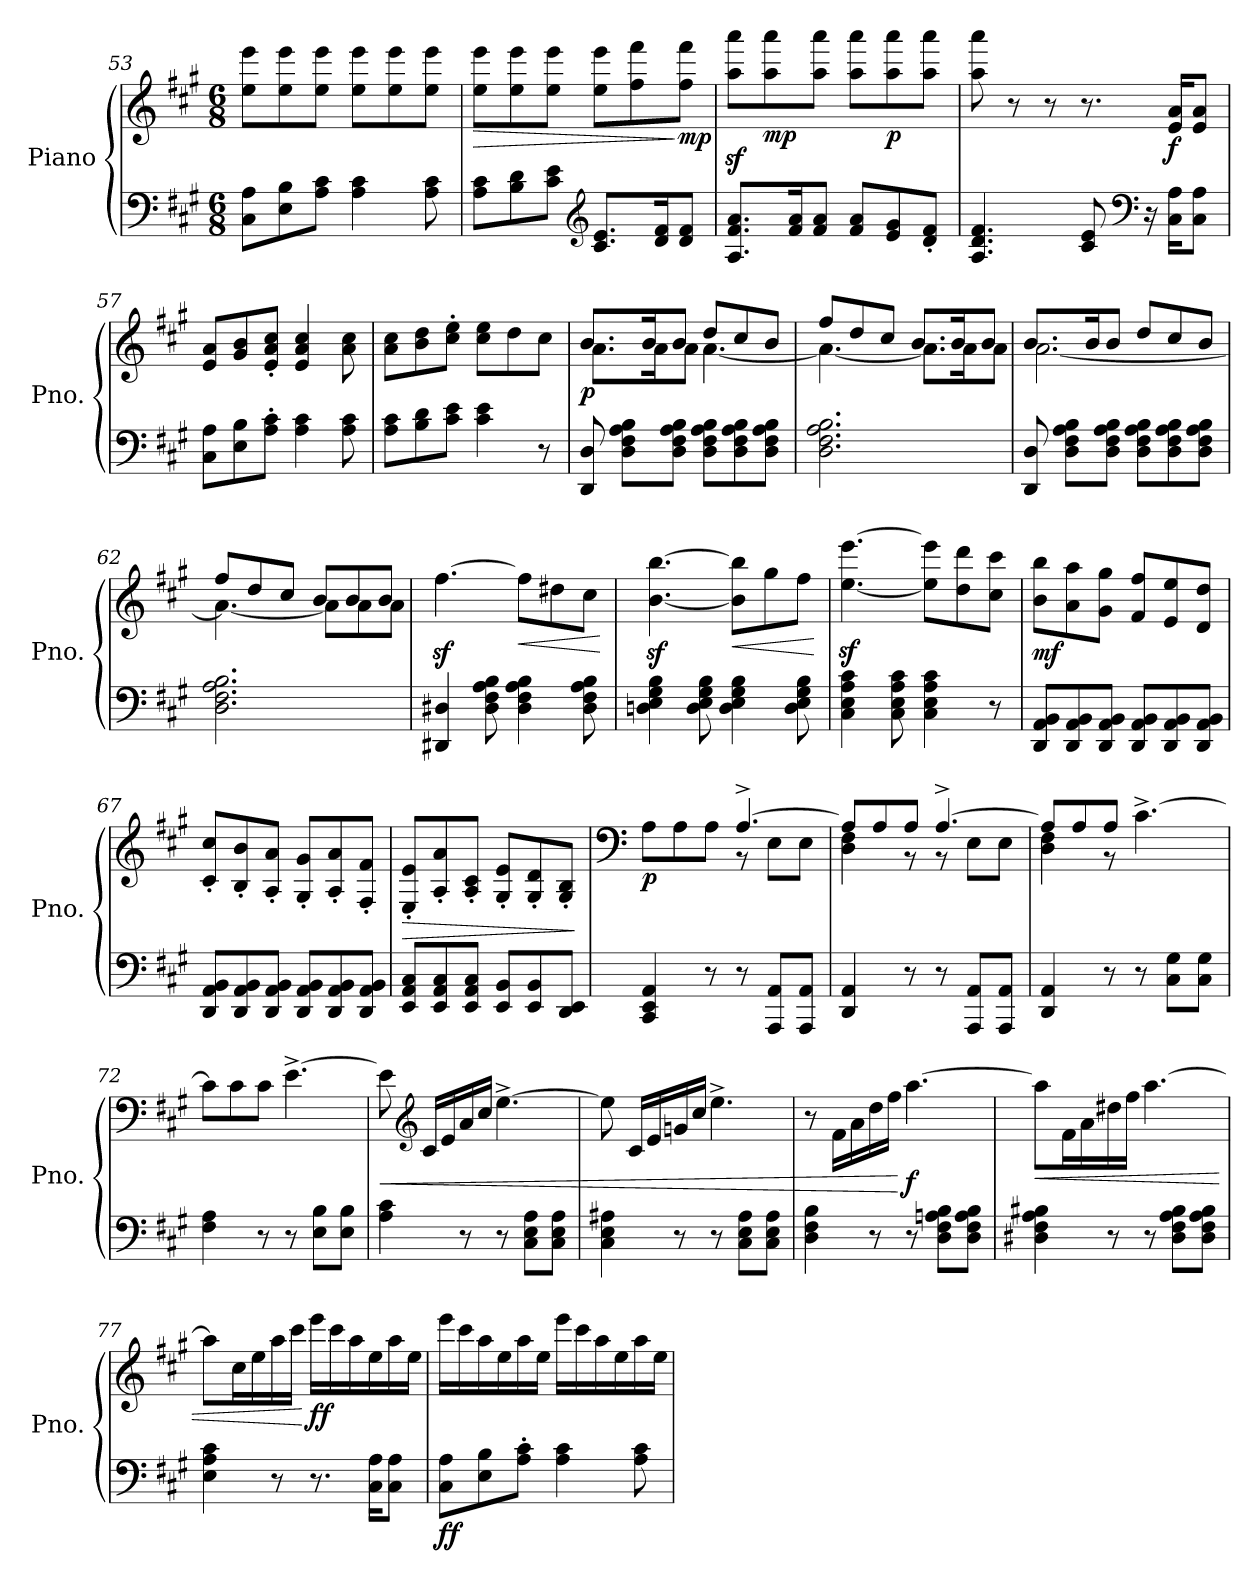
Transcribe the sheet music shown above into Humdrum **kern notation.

**kern	**kern	**dynam
*part1	*part1	*part1
*staff2	*staff1	*staff1/2
*I"Piano	*	*
*I'Pno.	*	*
!!LO:PB:g=z
*clefF4	*clefG2	*
*k[f#c#g#]	*k[f#c#g#]	*
*M6/8	*M6/8	*
=53	=53	=53
8C#\ 8A\L	8ee\ 8eee\L	.
8E\ 8B\	8ee\ 8eee\	.
8A\ 8c#\J	8ee\ 8eee\J	.
4A\ 4c#\	8ee\ 8eee\L	.
.	8ee\ 8eee\	.
8A\ 8c#\	8ee\ 8eee\J	.
=54	=54	=54
!	!	!LO:HP:b
8A\ 8c#\L	8ee\ 8eee\L	>
8B\ 8d\	8ee\ 8eee\	.
8c#\ 8e\J	8ee\ 8eee\J	.
*clefG2	*	*
8.c#/ 8.e/L	8ee\ 8eee\L	.
.	8ff#\ 8fff#\	.
16d/ 16f#/K	.	.
!	!	!LO:DY:n=1:b
8d/ 8f#/J	8ff#\ 8fff#\J	] mp
=55	=55	=55
8.A/ 8.f#/ 8.a/L	8aa\z< 8aaa\z<L	.
!	!	!LO:DY:b
.	8aa\ 8aaa\	mp
16f#/ 16a/K	.	.
8f#/ 8a/J	8aa\ 8aaa\J	.
8f#/ 8a/L	8aa\ 8aaa\L	.
!	!	!LO:DY:b
8e/ 8g#/	8aa\ 8aaa\	p
8d/' 8f#/'J	8aa\ 8aaa\J	.
=56	=56	=56
4.A/ 4.d/ 4.f#/	8aa\ 8aaa\	.
.	8r	.
.	8r	.
8c#/ 8e/	8.r	.
*clefF4	*	*
16r	.	.
!	!	!LO:DY:b
16C#\ 16A\KL	16e/ 16a/KL	f
8C#\ 8A\J	8e/ 8a/J	.
=57	=57	=57
8C#\ 8A\L	8e/ 8a/L	.
8E\ 8B\	8g#/ 8b/	.
8A\' 8c#\'J	8e/' 8a/' 8cc#/'J	.
4A\ 4c#\	4e/ 4a/ 4cc#/	.
8A\ 8c#\	8a\ 8cc#\	.
!!LO:LB:g=z
=58	=58	=58
8A\ 8c#\L	8a\ 8cc#\L	.
8B\ 8d\	8b\ 8dd\	.
8c#\ 8e\J	8cc#\' 8ee\'J	.
4c#\ 4e\	8cc#\ 8ee\L	.
.	8dd\	.
8r	8cc#\J	.
=59	=59	=59
*	*^	*
!	!	!	!LO:DY:b
8DD/ 8D/	8.b/L	8.a\L	p
8D\ 8F#\ 8A\ 8B\L	.	.	.
.	16b/K	16a\K	.
8D\ 8F#\ 8A\ 8B\J	8b/J	8a\J	.
8D\ 8F#\ 8A\ 8B\L	8dd/L	[4.a\	.
8D\ 8F#\ 8A\ 8B\	8cc#/	.	.
8D\ 8F#\ 8A\ 8B\J	8b/J	.	.
=60	=60	=60	=60
2.D\ 2.F#\ 2.A\ 2.B\	8ff#/L	4.a\_	.
.	8dd/	.	.
.	8cc#/J	.	.
.	8.b/L	8.a\L]	.
.	16b/K	16a\K	.
.	8b/J	8a\J	.
=61	=61	=61	=61
8DD/ 8D/	8.b/L	[2.a\	.
8D\ 8F#\ 8A\ 8B\L	.	.	.
.	16b/K	.	.
8D\ 8F#\ 8A\ 8B\J	8b/J	.	.
8D\ 8F#\ 8A\ 8B\L	8dd/L	.	.
8D\ 8F#\ 8A\ 8B\	8cc#/	.	.
8D\ 8F#\ 8A\ 8B\J	8b/J	.	.
=62	=62	=62	=62
2.D\ 2.F#\ 2.A\ 2.B\	8ff#/L	4.a\_	.
.	8dd/	.	.
.	8cc#/J	.	.
.	8b/L	8a\L]	.
.	8b/	8a\	.
.	8b/J	8a\J	.
*	*v	*v	*
!!LO:LB:g=z
=63	=63	=63
4DD#X/ 4D#X/	[4.ff#z<\	.
8D#\ 8F#\ 8A\ 8B\	.	.
!	!	!LO:HP:b
4D#\ 4F#\ 4A\ 4B\	8ff#\L]	<
.	8dd#X\	.
8D#\ 8F#\ 8A\ 8B\	8cc#\J	.
.	.	[
=64	=64	=64
4Dn\ 4E\ 4G#\ 4B\	[4.b\z< [4.bb\z<	.
8D\ 8E\ 8G#\ 8B\	.	.
!	!	!LO:HP:b
4D\ 4E\ 4G#\ 4B\	8b\] 8bb\]L	<
.	8gg#\	.
8D\ 8E\ 8G#\ 8B\	8ff#\J	.
.	.	[
=65	=65	=65
4C#\ 4E\ 4A\ 4c#\	[4.ee\z< [4.eee\z<	.
8C#\ 8E\ 8A\ 8c#\	.	.
4C#\ 4E\ 4A\ 4c#\	8ee\] 8eee\]L	.
.	8dd\ 8ddd\	.
8r	8cc#\ 8ccc#\J	.
=66	=66	=66
!	!	!LO:DY:b
8DD/ 8AA/ 8BB/L	8b\ 8bb\L	mf
8DD/ 8AA/ 8BB/	8a\ 8aa\	.
8DD/ 8AA/ 8BB/J	8g#\ 8gg#\J	.
8DD/ 8AA/ 8BB/L	8f#/ 8ff#/L	.
8DD/ 8AA/ 8BB/	8e/ 8ee/	.
8DD/ 8AA/ 8BB/J	8d/ 8dd/J	.
!!LO:LB:g=z
=67	=67	=67
8DD/ 8AA/ 8BB/L	8c#/' 8cc#/'L	.
8DD/ 8AA/ 8BB/	8B/' 8b/'	.
8DD/ 8AA/ 8BB/J	8A/' 8a/'J	.
8DD/ 8AA/ 8BB/L	8G#/' 8g#/'L	.
8DD/ 8AA/ 8BB/	8A/' 8a/'	.
8DD/ 8AA/ 8BB/J	8F#/' 8f#/'J	.
=68	=68	=68
!	!	!LO:HP:b
8EE/ 8AA/ 8C#/L	8E/' 8e/'L	>
8EE/ 8AA/ 8C#/	8A/' 8a/'	.
8EE/ 8AA/ 8C#/J	8A/' 8c#/'J	.
8EE/ 8BB/L	8G#/' 8e/'L	.
8EE/ 8BB/	8G#/' 8d/'	.
8DD/ 8EE/J	8G#/' 8B/'J	.
.	.	]
=69	=69	=69
*	*clefF4	*
*	*^	*
!	!	!	!LO:DY:b
4CC#/ 4EE/ 4AA/	8A\L	4.rCCyy	p
.	8A\	.	.
8r	8A\J	.	.
8r	[4.A^/	8r	.
8AAA/ 8AA/L	.	8E\L	.
8AAA/ 8AA/J	.	8E\J	.
=70	=70	=70	=70
4DD/ 4AA/	8A/L]	4D\ 4F#\	.
.	8A/	.	.
8r	8A/J	8r	.
8r	[4.A^/	8r	.
8AAA/ 8AA/L	.	8E\L	.
8AAA/ 8AA/J	.	8E\J	.
!!LO:LB:g=z	!!
=71	=71	=71	=71
4DD/ 4AA/	8A/L]	4D\ 4F#\	.
.	8A/	.	.
8r	8A/J	8r	.
8r	[4.c#^\	8rBByy	.
8C#\ 8G#\L	.	4ryy	.
8C#\ 8G#\J	.	.	.
*	*v	*v	*
=72	=72	=72
4F#\ 4A\	8c#\L]	.
.	8c#\	.
8r	8c#\J	.
8r	[4.e^\	.
8E\ 8B\L	.	.
8E\ 8B\J	.	.
=73	=73	=73
!	!	!LO:HP:b
4A\ 4c#\	8e\]	<
*	*clefG2	*
.	16c#/LL	.
.	16e/	.
8r	16a/	.
.	16cc#/JJ	.
8r	[4.ee^\	.
8C#\ 8E\ 8A\L	.	.
8C#\ 8E\ 8A\J	.	.
=74	=74	=74
4C#\ 4E\ 4A#X\	8ee\]	.
.	16c#/LL	.
.	16e/	.
8r	16gn/	.
.	16cc#/JJ	.
8r	4.ee^\	.
8C#\ 8E\ 8A#\L	.	.
8C#\ 8E\ 8A#\J	.	.
!!LO:PB:g=z
=75	=75	=75
4D\ 4F#\ 4B\	8r	.
.	16f#\LL	.
.	16a\	.
8r	16dd\	.
.	16ff#\JJ	.
!	!	!LO:DY:n=1:b
8r	[4.aa\	[ f
8D\ 8F#\ 8An\ 8B\L	.	.
8D\ 8F#\ 8A\ 8B\J	.	.
=76	=76	=76
!	!	!LO:HP:b
4D#X\ 4F#\ 4A\ 4B#X\	8aa\L]	<
.	16f#\L	.
.	16a\	.
8r	16dd#X\	.
.	16ff#\JJ	.
8r	[4.aa\	.
8D#\ 8F#\ 8A\ 8B#\L	.	.
8D#\ 8F#\ 8A\ 8B#\J	.	.
=77	=77	=77
4E\ 4A\ 4c#\	8aa\L]	.
.	16cc#\L	.
.	16ee\	.
8r	16aa\	.
.	16ccc#\JJ	.
!	!	!LO:DY:n=1:b
8.r	16eee\LL	[ ff
.	16ccc#\	.
.	16aa\	.
16C#\ 16A\KL	16ee\	.
8C#\ 8A\J	16aa\	.
.	16ee\JJ	.
!!LO:LB:g=z
=78	=78	=78
!	!	!LO:DY:b=2
!	!	!LO:DY:n=1:b
8C#\ 8A\L	16eee\LL	f f
.	16ccc#\	.
8E\ 8B\	16aa\	.
.	16ee\	.
8A\' 8c#\'J	16aa\	.
.	16ee\JJ	.
4A\ 4c#\	16eee\LL	.
.	16ccc#\	.
.	16aa\	.
.	16ee\	.
8A\ 8c#\	16aa\	.
.	16ee\JJ	.
=	=	=
*-	*-	*-
